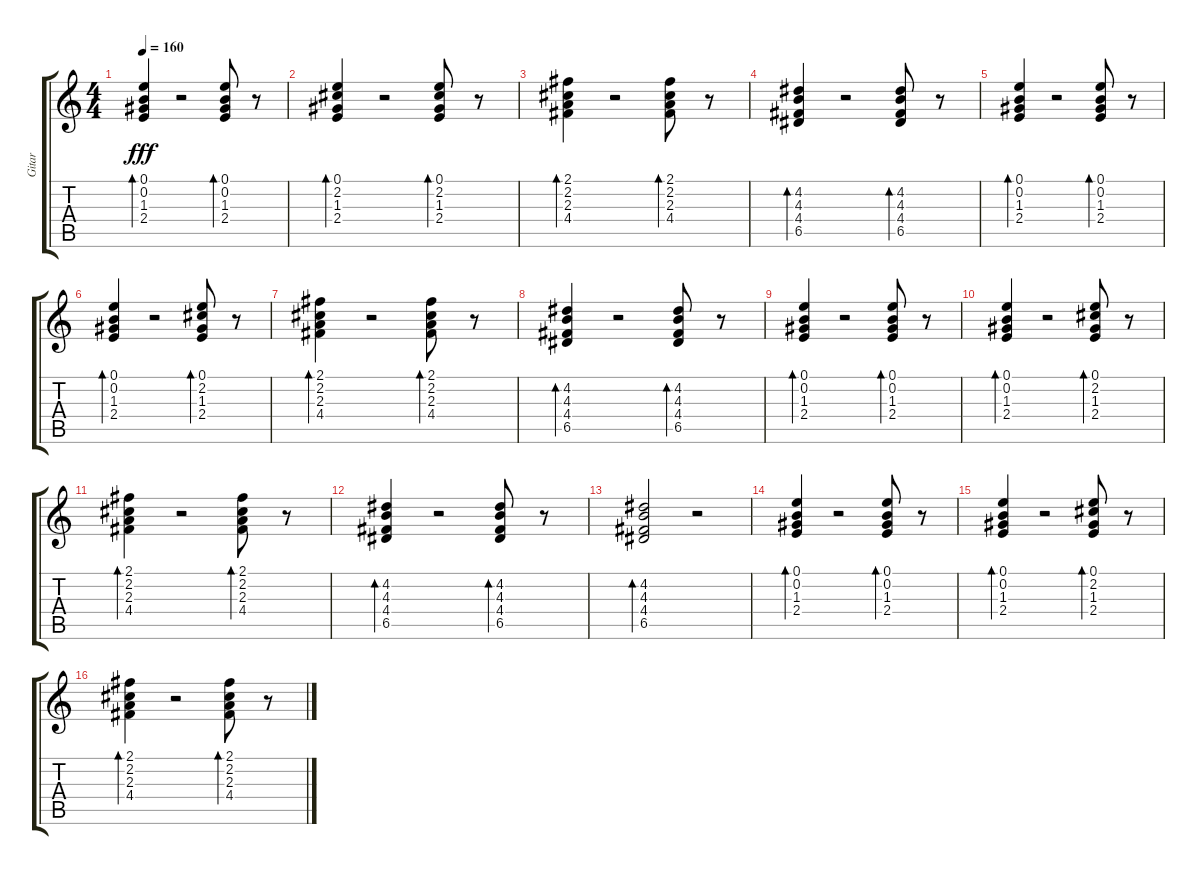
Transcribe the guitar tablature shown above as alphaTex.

\track ("Gitar" "Gitar") {instrument acousticguitarsteel}
\staff {score tabs}
\tuning (E4 B3 G3 D3 A2 E2) {hide}
\ts (4 4)
\tempo 160
\clef g2
\ks c
(0.1 0.2 1.3 2.4).4{bd 240 dy fff} r.2 (0.1 0.2 1.3 2.4).8{bd 30} r.8 |
(0.1 2.2 1.3 2.4).4{bd 240} r.2 (0.1 2.2 1.3 2.4).8{bd 30} r.8 |
(2.1 2.2 2.3 4.4).4{bd 240} r.2 (2.1 2.2 2.3 4.4).8{bd 30} r.8 |
(4.2 4.3 4.4 6.5).4{bd 240} r.2 (4.2 4.3 4.4 6.5).8{bd 30} r.8 |
(0.1 0.2 1.3 2.4).4{bd 240} r.2 (0.1 0.2 1.3 2.4).8{bd 30} r.8 |
(0.1 0.2 1.3 2.4).4{bd 240} r.2 (0.1 2.2 1.3 2.4).8{bd 30} r.8 |
(2.1 2.2 2.3 4.4).4{bd 240} r.2 (2.1 2.2 2.3 4.4).8{bd 30} r.8 |
(4.2 4.3 4.4 6.5).4{bd 240} r.2 (4.2 4.3 4.4 6.5).8{bd 30} r.8 |
(0.1 0.2 1.3 2.4).4{bd 240} r.2 (0.1 0.2 1.3 2.4).8{bd 30} r.8 |
(0.1 0.2 1.3 2.4).4{bd 240} r.2 (0.1 2.2 1.3 2.4).8{bd 30} r.8 |
(2.1 2.2 2.3 4.4).4{bd 240} r.2 (2.1 2.2 2.3 4.4).8{bd 30} r.8 |
(4.2 4.3 4.4 6.5).4{bd 240} r.2 (4.2 4.3 4.4 6.5).8{bd 30} r.8 |
(4.2 4.3 4.4 6.5).2{bd 240} r.2 |
(0.1 0.2 1.3 2.4).4{bd 240} r.2 (0.1 0.2 1.3 2.4).8{bd 30} r.8 |
(0.1 0.2 1.3 2.4).4{bd 240} r.2 (0.1 2.2 1.3 2.4).8{bd 30} r.8 |
(2.1 2.2 2.3 4.4).4{bd 240} r.2 (2.1 2.2 2.3 4.4).8{bd 30} r.8
